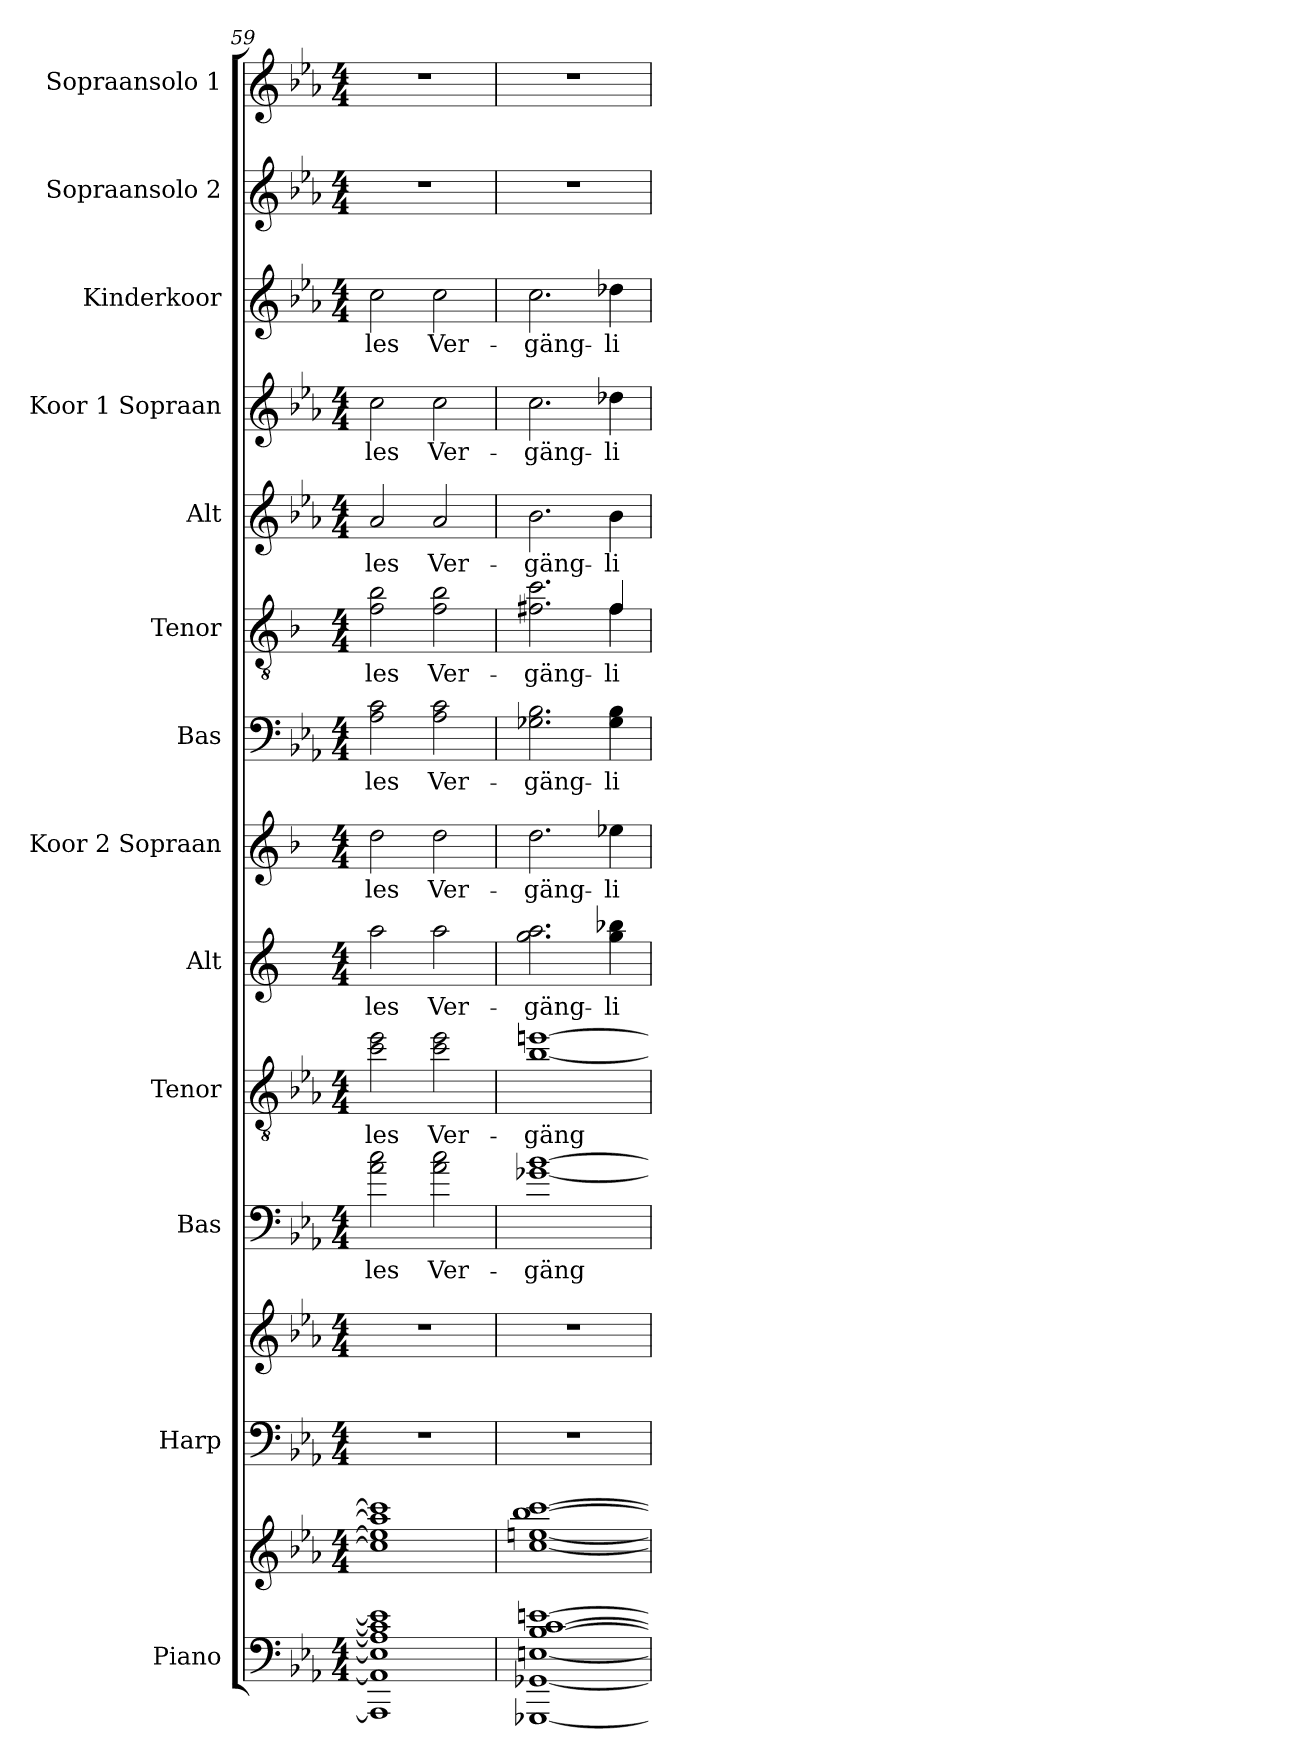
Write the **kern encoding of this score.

**kern	**kern	**kern	**kern	**kern	**text	**kern	**text	**kern	**text	**kern	**text	**kern	**text	**kern	**text	**kern	**text	**kern	**text	**kern	**text	**kern	**kern
*part13	*part13	*part12	*part12	*part11	*part11	*part10	*part10	*part9	*part9	*part8	*part8	*part7	*part7	*part6	*part6	*part5	*part5	*part4	*part4	*part3	*part3	*part2	*part1
*staff15	*staff14	*staff13	*staff12	*staff11	*staff11	*staff10	*staff10	*staff9	*staff9	*staff8	*staff8	*staff7	*staff7	*staff6	*staff6	*staff5	*staff5	*staff4	*staff4	*staff3	*staff3	*staff2	*staff1
*I"Piano	*	*I"Harp	*	*I"Bas	*	*I"Tenor	*	*I"Alt	*	*I"Koor 2 Sopraan	*	*I"Bas	*	*I"Tenor	*	*I"Alt	*	*I"Koor 1 Sopraan	*	*I"Kinderkoor	*	*I"Sopraansolo 2	*I"Sopraansolo 1
*I'Pno.	*	*I'Hrp.	*	*I'Bs.	*	*I'T.	*	*I'A.	*	*I'S.	*	*I'Bs.	*	*I'T.	*	*I'A.	*	*I'S.	*	*I'Kk.	*	*I'2.S.	*I'1. S.
*clefF4	*clefG2	*clefF4	*clefG2	*clefF4	*	*clefGv2	*	*clefG2	*	*clefG2	*	*clefF4	*	*clefGv2	*	*clefG2	*	*clefG2	*	*clefG2	*	*clefG2	*clefG2
*	*	*	*	*ITrd12c21	*	*ITrd8c14	*	*ITrd5c9	*	*ITrd1c2	*	*	*	*ITrd1c2	*	*	*	*	*	*	*	*	*
*k[b-e-a-]	*k[b-e-a-]	*k[b-e-a-]	*k[b-e-a-]	*k[b-e-a-]	*	*k[b-e-a-]	*	*k[b-e-a-]	*	*k[b-e-a-]	*	*k[b-e-a-]	*	*k[b-e-a-]	*	*k[b-e-a-]	*	*k[b-e-a-]	*	*k[b-e-a-]	*	*k[b-e-a-]	*k[b-e-a-]
*M4/4	*M4/4	*M4/4	*M4/4	*M4/4	*	*M4/4	*	*M4/4	*	*M4/4	*	*M4/4	*	*M4/4	*	*M4/4	*	*M4/4	*	*M4/4	*	*M4/4	*M4/4
=59	=59	=59	=59	=59	=59	=59	=59	=59	=59	=59	=59	=59	=59	=59	=59	=59	=59	=59	=59	=59	=59	=59	=59
1AAA-] 1AA-] 1E-] 1A-] 1c] 1e-]	1cc] 1ee-] 1aa-] 1ccc]	1r	1r	2A-\ 2c\	-les	2c\ 2e-\	-les	2cc\	-les	2cc\	les	2A-\ 2c\	-les	2e-\ 2a-\	-les	2a-/	-les	2cc\	-les	2cc\	-les	1r	1r
.	.	.	.	2A-\ 2c\	Ver-	2c\ 2e-\	Ver-	2cc\	Ver-	2cc\	Ver-	2A-\ 2c\	Ver-	2e-\ 2a-\	Ver-	2a-/	Ver-	2cc\	Ver-	2cc\	Ver-	.	.
=60	=60	=60	=60	=60	=60	=60	=60	=60	=60	=60	=60	=60	=60	=60	=60	=60	=60	=60	=60	=60	=60	=60	=60
*	*	*	*	*	*	*	*	*	*	*	*	*	*	*^	*	*	*	*	*	*	*	*	*
[1GGG-X [1GG-X [1En [1B- [1c [1en	[1cc [1een [1bb- [1ccc	1r	1r	[1G-X [1B-	-gäng-	[1B- [1en	-gäng-	2.b-\ 2.cc\	-gäng-	2.cc\	-gäng-	2.G-X\ 2.B-\	-gäng-	2.en\ 2.b-\	2.ryy	-gäng-	2.b-\	-gäng-	2.cc\	-gäng-	2.cc\	-gäng-	1r	1r
.	.	.	.	.	.	.	.	4b-\ 4dd-X\	-li-	4dd-X\	-li-	4G-\ 4B-\	-li-	4e\	4e/	-li-	4b-\	-li-	4dd-X\	-li-	4dd-X\	-li-	.	.
*	*	*	*	*	*	*	*	*	*	*	*	*	*	*v	*v	*	*	*	*	*	*	*	*	*
=	=	=	=	=	=	=	=	=	=	=	=	=	=	=	=	=	=	=	=	=	=	=	=
*-	*-	*-	*-	*-	*-	*-	*-	*-	*-	*-	*-	*-	*-	*-	*-	*-	*-	*-	*-	*-	*-	*-	*-
